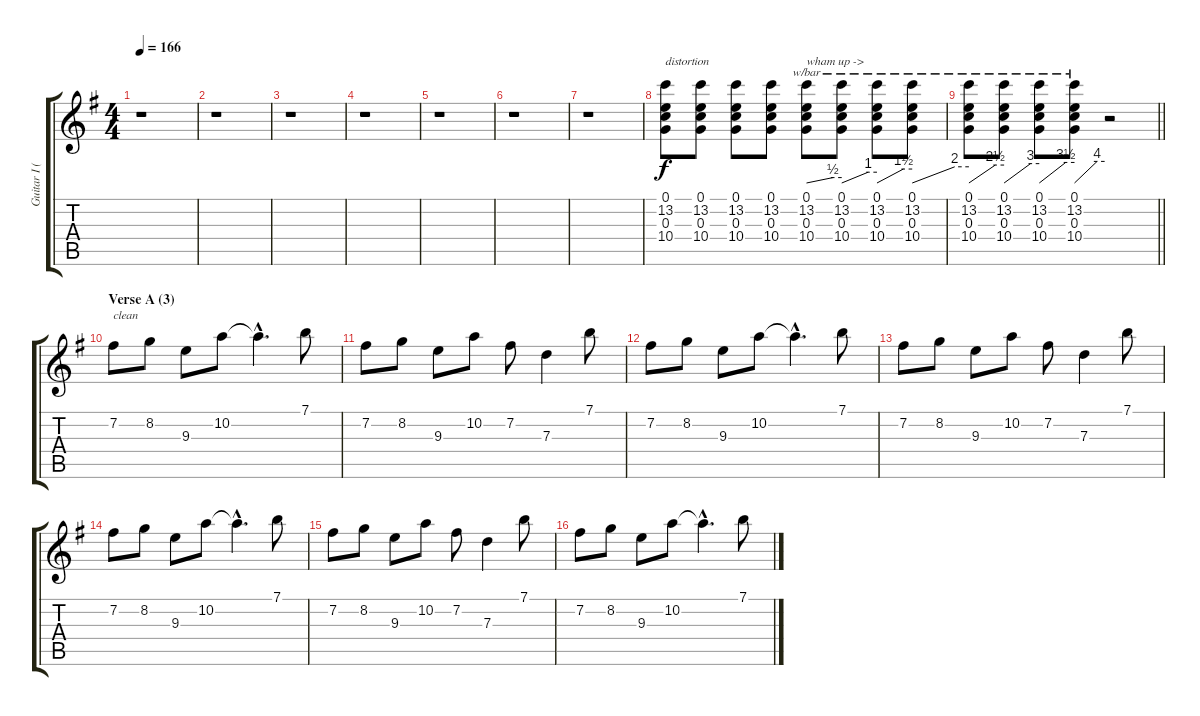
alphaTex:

\track ("Guitar I (Jun)" "Guitar I (") {instrument electricguitarjazz}
\staff {score tabs}
\tuning (E4 B3 G3 D3 A2 E2) {hide}
\ts (4 4)
\tempo 166
\clef g2
\ks g
r.1{dy f} |
r.1 |
r.1 |
r.1 |
r.1 |
r.1 |
r.1 |
(0.1 13.2 0.3 10.4).8{txt "distortion" instrument distortionguitar} (0.1 13.2 0.3 10.4).8 (0.1 13.2 0.3 10.4).8 (0.1 13.2 0.3 10.4).8 (0.1 13.2 0.3 10.4).8{tbe (custom default 0 0 45 2 60 2) txt "wham up ->"} (0.1 13.2 0.3 10.4).8{tbe (custom default 0 0 45 4 60 4)} (0.1 13.2 0.3 10.4).8{tbe (custom default 0 0 45 6 60 6)} (0.1 13.2 0.3 10.4).8{tbe (custom default 0 0 45 8 60 8)} |
\barLineRight lightlight
(0.1 13.2 0.3 10.4).8{tbe (custom default 0 0 45 10 60 10)} (0.1 13.2 0.3 10.4).8{tbe (custom default 0 0 45 12 60 12)} (0.1 13.2 0.3 10.4).8{tbe (custom default 0 0 45 14 60 14)} (0.1 13.2 0.3 10.4).8{tbe (custom default 0 0 45 16 60 16)} r.2 |
\section ("" "Verse A (3)")
7.2.8{txt "clean" instrument electricguitarjazz} 8.2.8 9.3.8 10.2.8 10.2{hac t}.4{d} 7.1.8 |
7.2.8 8.2.8 9.3.8 10.2.8 7.2.8 7.3.4 7.1.8 |
7.2.8 8.2.8 9.3.8 10.2.8 10.2{hac t}.4{d} 7.1.8 |
7.2.8 8.2.8 9.3.8 10.2.8 7.2.8 7.3.4 7.1.8 |
7.2.8 8.2.8 9.3.8 10.2.8 10.2{hac t}.4{d} 7.1.8 |
7.2.8 8.2.8 9.3.8 10.2.8 7.2.8 7.3.4 7.1.8 |
7.2.8 8.2.8 9.3.8 10.2.8 10.2{hac t}.4{d} 7.1.8
